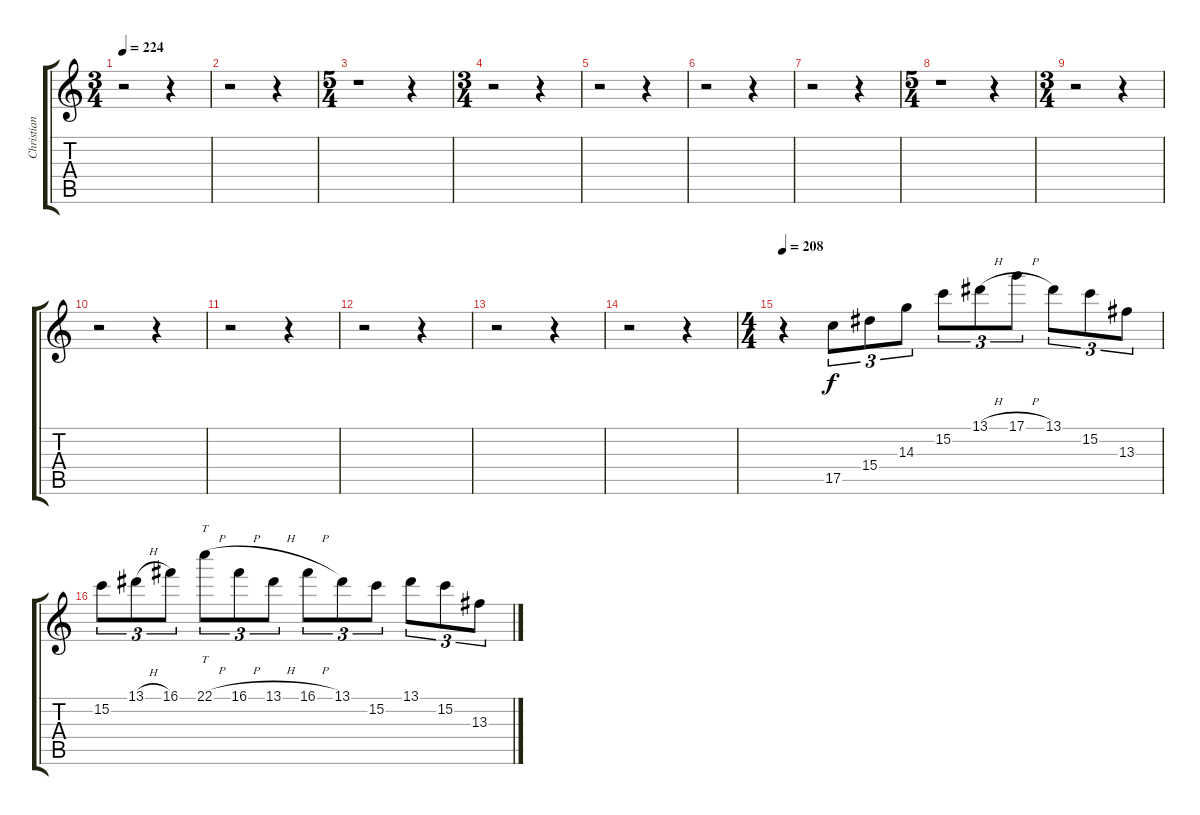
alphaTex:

\track ("Christian Muenzner" "Christian ") {instrument distortionguitar}
\staff {score tabs}
\tuning (D4 A3 F3 C3 G2 D2) {hide}
\ts (3 4)
\tempo 224
\clef g2
\ks c
r.2{dy f} r.4 |
r.2 r.4 |
\ts (5 4)
r.1 r.4 |
\ts (3 4)
r.2 r.4 |
r.2 r.4 |
r.2 r.4 |
r.2 r.4 |
\ts (5 4)
r.1 r.4 |
\ts (3 4)
r.2 r.4 |
r.2 r.4 |
r.2 r.4 |
r.2 r.4 |
r.2 r.4 |
r.2 r.4 |
\ts (4 4)
\tempo 208
r.4 17.5.8{tu (3 2)} 15.4.8{tu (3 2)} 14.3.8{tu (3 2)} 15.2.8{tu (3 2)} 13.1{h}.8{tu (3 2)} 17.1{h}.8{tu (3 2)} 13.1.8{tu (3 2)} 15.2.8{tu (3 2)} 13.3.8{tu (3 2)} |
15.2.8{tu (3 2)} 13.1{h}.8{tu (3 2)} 16.1.8{tu (3 2)} 22.1{h}.8{tt tu (3 2)} 16.1{h}.8{tu (3 2)} 13.1{h}.8{tu (3 2)} 16.1{h}.8{tu (3 2)} 13.1.8{tu (3 2)} 15.2.8{tu (3 2)} 13.1.8{tu (3 2)} 15.2.8{tu (3 2)} 13.3.8{tu (3 2)}
